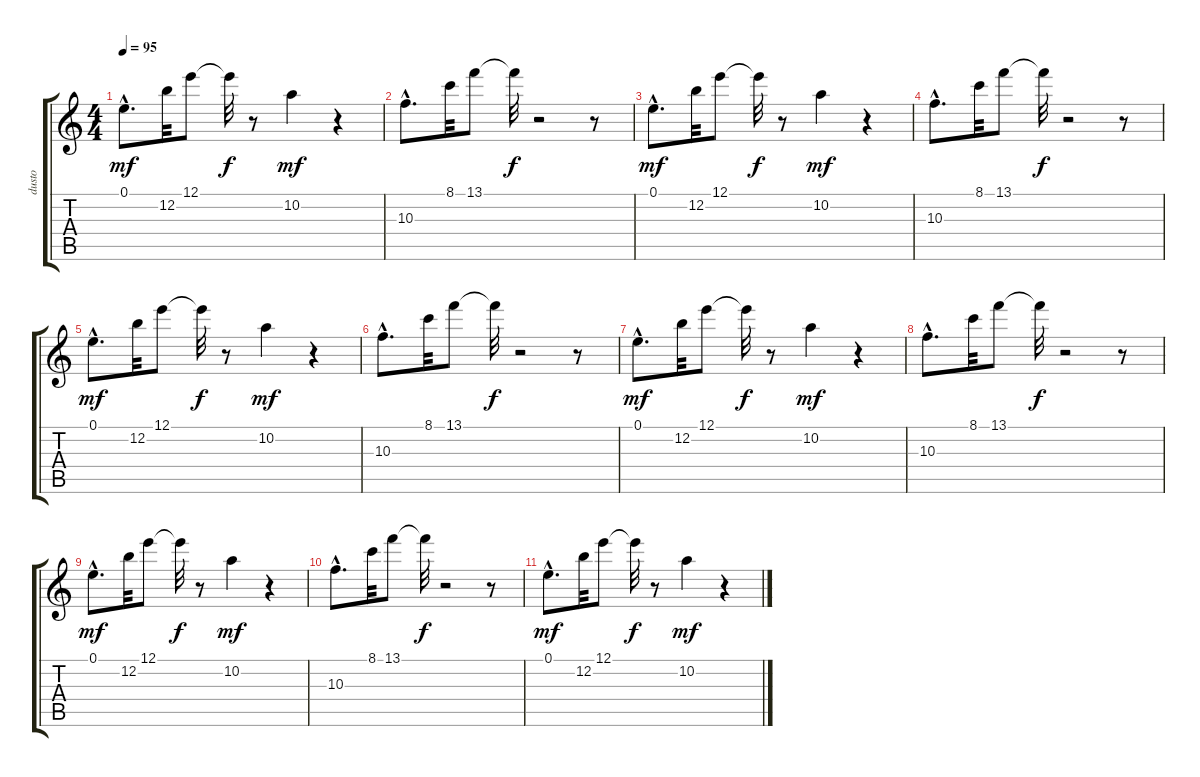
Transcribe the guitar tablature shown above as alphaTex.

\track ("dusto" "dusto") {instrument distortionguitar}
\staff {score tabs}
\tuning (E4 B3 G3 D3 A2 E2) {hide}
\ts (4 4)
\tempo 95
\clef g2
\ks c
0.1{hac}.8{d dy mf} 12.2.32 12.1.8 12.1{t}.32{dy f} r.8 10.2.4{dy mf} r.4 |
10.3{hac}.8{d} 8.1.32 13.1.8 13.1{t}.32{dy f} r.2 r.8 |
0.1{hac}.8{d dy mf} 12.2.32 12.1.8 12.1{t}.32{dy f} r.8 10.2.4{dy mf} r.4 |
10.3{hac}.8{d} 8.1.32 13.1.8 13.1{t}.32{dy f} r.2 r.8 |
0.1{hac}.8{d dy mf} 12.2.32 12.1.8 12.1{t}.32{dy f} r.8 10.2.4{dy mf} r.4 |
10.3{hac}.8{d} 8.1.32 13.1.8 13.1{t}.32{dy f} r.2 r.8 |
0.1{hac}.8{d dy mf} 12.2.32 12.1.8 12.1{t}.32{dy f} r.8 10.2.4{dy mf} r.4 |
10.3{hac}.8{d} 8.1.32 13.1.8 13.1{t}.32{dy f} r.2 r.8 |
0.1{hac}.8{d dy mf} 12.2.32 12.1.8 12.1{t}.32{dy f} r.8 10.2.4{dy mf} r.4 |
10.3{hac}.8{d} 8.1.32 13.1.8 13.1{t}.32{dy f} r.2 r.8 |
0.1{hac}.8{d dy mf} 12.2.32 12.1.8 12.1{t}.32{dy f} r.8 10.2.4{dy mf} r.4
